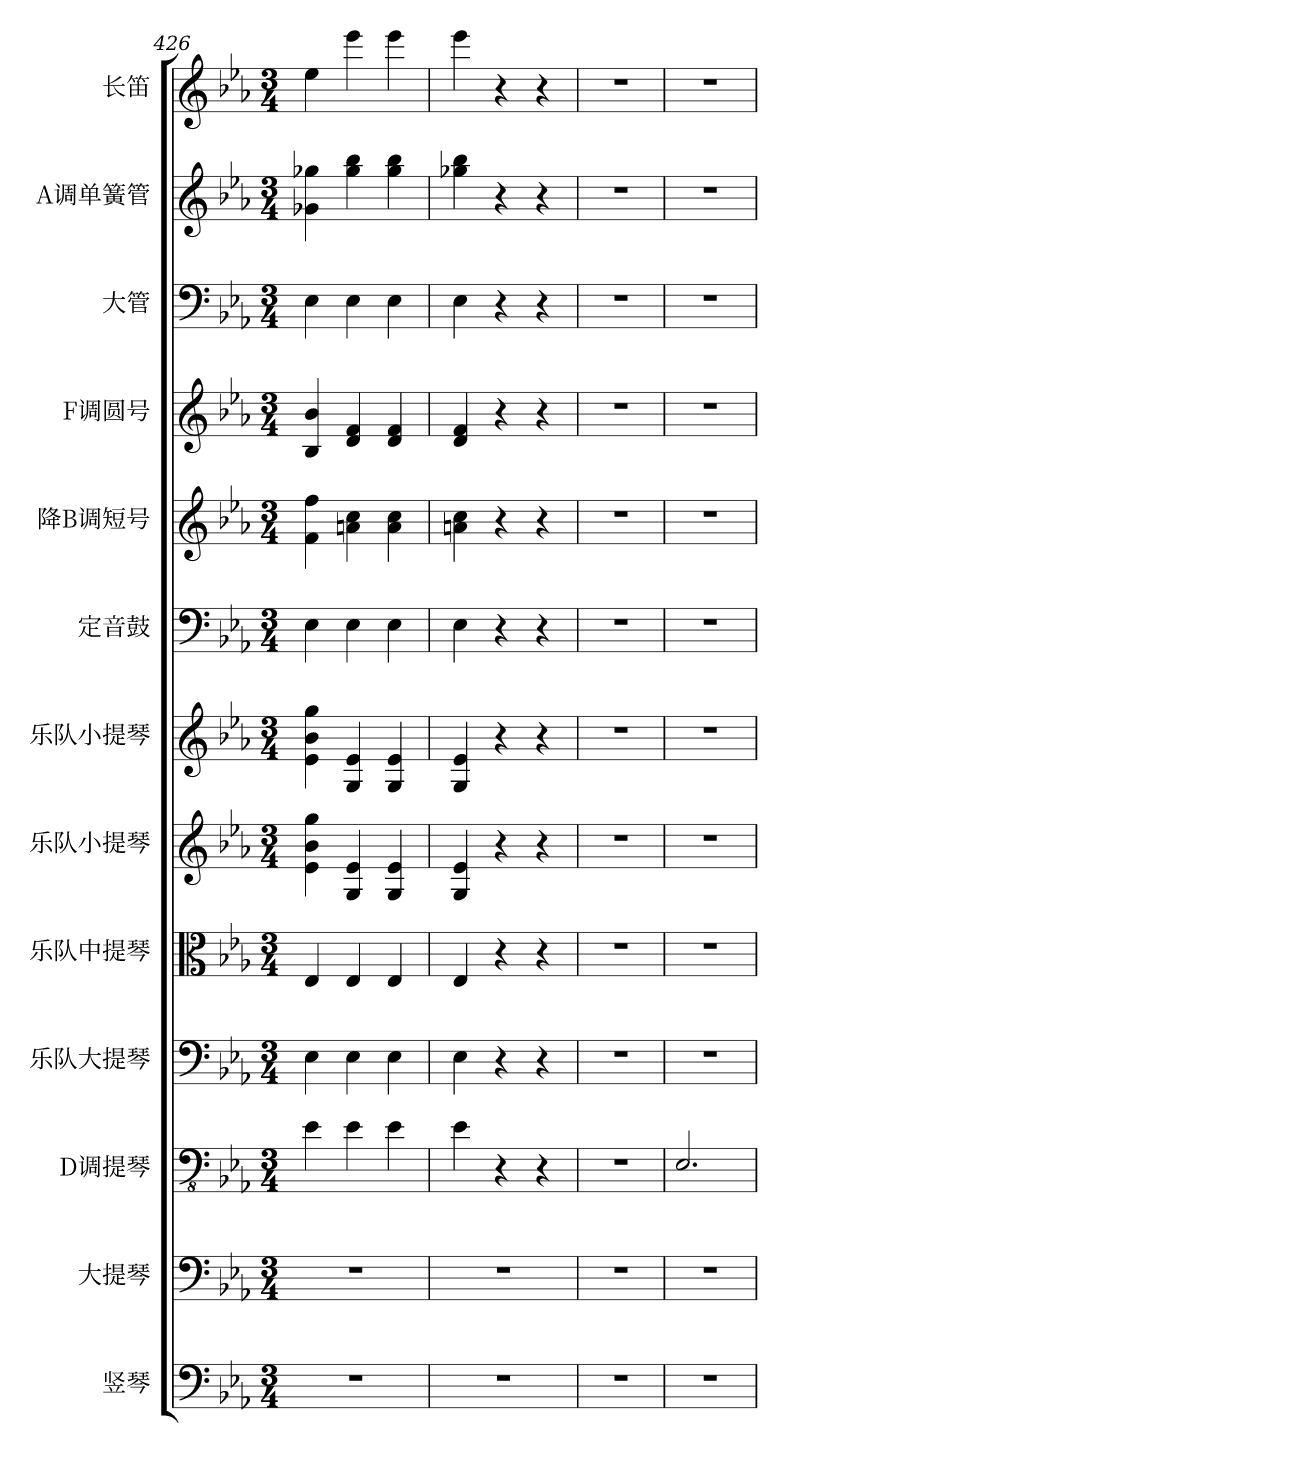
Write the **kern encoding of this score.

**kern	**kern	**kern	**kern	**kern	**kern	**kern	**kern	**kern	**kern	**kern	**kern	**kern
*part13	*part12	*part11	*part10	*part9	*part8	*part7	*part6	*part5	*part4	*part3	*part2	*part1
*staff13	*staff12	*staff11	*staff10	*staff9	*staff8	*staff7	*staff6	*staff5	*staff4	*staff3	*staff2	*staff1
*I"竖琴	*I"大提琴	*I"D调提琴	*I"乐队大提琴	*I"乐队中提琴	*I"乐队小提琴	*I"乐队小提琴	*I"定音鼓	*I"降B调短号	*I"F调圆号	*I"大管	*I"A调单簧管	*I"长笛
*clefF4	*clefF4	*clefFv4	*clefF4	*clefC3	*clefG2	*clefG2	*clefF4	*clefG2	*clefG2	*clefF4	*clefG2	*clefG2
*	*	*ITrd7c12	*	*	*	*	*	*ITrd1c2	*ITrd4c7	*	*ITrd2c3	*
*k[b-e-a-]	*k[b-e-a-]	*k[b-e-a-]	*k[b-e-a-]	*k[b-e-a-]	*k[b-e-a-]	*k[b-e-a-]	*k[b-e-a-]	*k[b-e-a-d-g-]	*k[b-e-a-d-]	*k[b-e-a-]	*k[]	*k[b-e-a-]
*M3/4	*M3/4	*M3/4	*M3/4	*M3/4	*M3/4	*M3/4	*M3/4	*M3/4	*M3/4	*M3/4	*M3/4	*M3/4
=426	=426	=426	=426	=426	=426	=426	=426	=426	=426	=426	=426	=426
2.r	2.r	4EE-\	4E-\	4E-/	4e-\ 4b-\ 4gg\	4e-\ 4b-\ 4gg\	4E-\	4e-\ 4ee-\	4E-/ 4e-/	4E-\	4e-X\ 4ee-X\	4ee-\
.	.	4EE-\	4E-\	4E-/	4G/ 4e-/	4G/ 4e-/	4E-\	4gn\ 4b-\	4G/ 4B-/	4E-\	4ee-\ 4gg\	4eee-\
.	.	4EE-\	4E-\	4E-/	4G/ 4e-/	4G/ 4e-/	4E-\	4g\ 4b-\	4G/ 4B-/	4E-\	4ee-\ 4gg\	4eee-\
!!LO:PB:g=z
=427	=427	=427	=427	=427	=427	=427	=427	=427	=427	=427	=427	=427
2.r	2.r	4EE-\	4E-\	4E-/	4G/ 4e-/	4G/ 4e-/	4E-\	4gn\ 4b-\	4G/ 4B-/	4E-\	4ee-X\ 4gg\	4eee-\
.	.	4r	4r	4r	4r	4r	4r	4r	4r	4r	4r	4r
.	.	4r	4r	4r	4r	4r	4r	4r	4r	4r	4r	4r
=428	=428	=428	=428	=428	=428	=428	=428	=428	=428	=428	=428	=428
*	*	*	*	*	*	*	*	*	*	*	*	*MM113
2.r	2.r	2.r	2.r	2.r	2.r	2.r	2.r	2.r	2.r	2.r	2.r	2.r
=429	=429	=429	=429	=429	=429	=429	=429	=429	=429	=429	=429	=429
*	*	*	*	*	*	*	*	*	*	*	*	*MM148
2.r	2.r	2.EEE-/	2.r	2.r	2.r	2.r	2.r	2.r	2.r	2.r	2.r	2.r
=	=	=	=	=	=	=	=	=	=	=	=	=
*-	*-	*-	*-	*-	*-	*-	*-	*-	*-	*-	*-	*-
